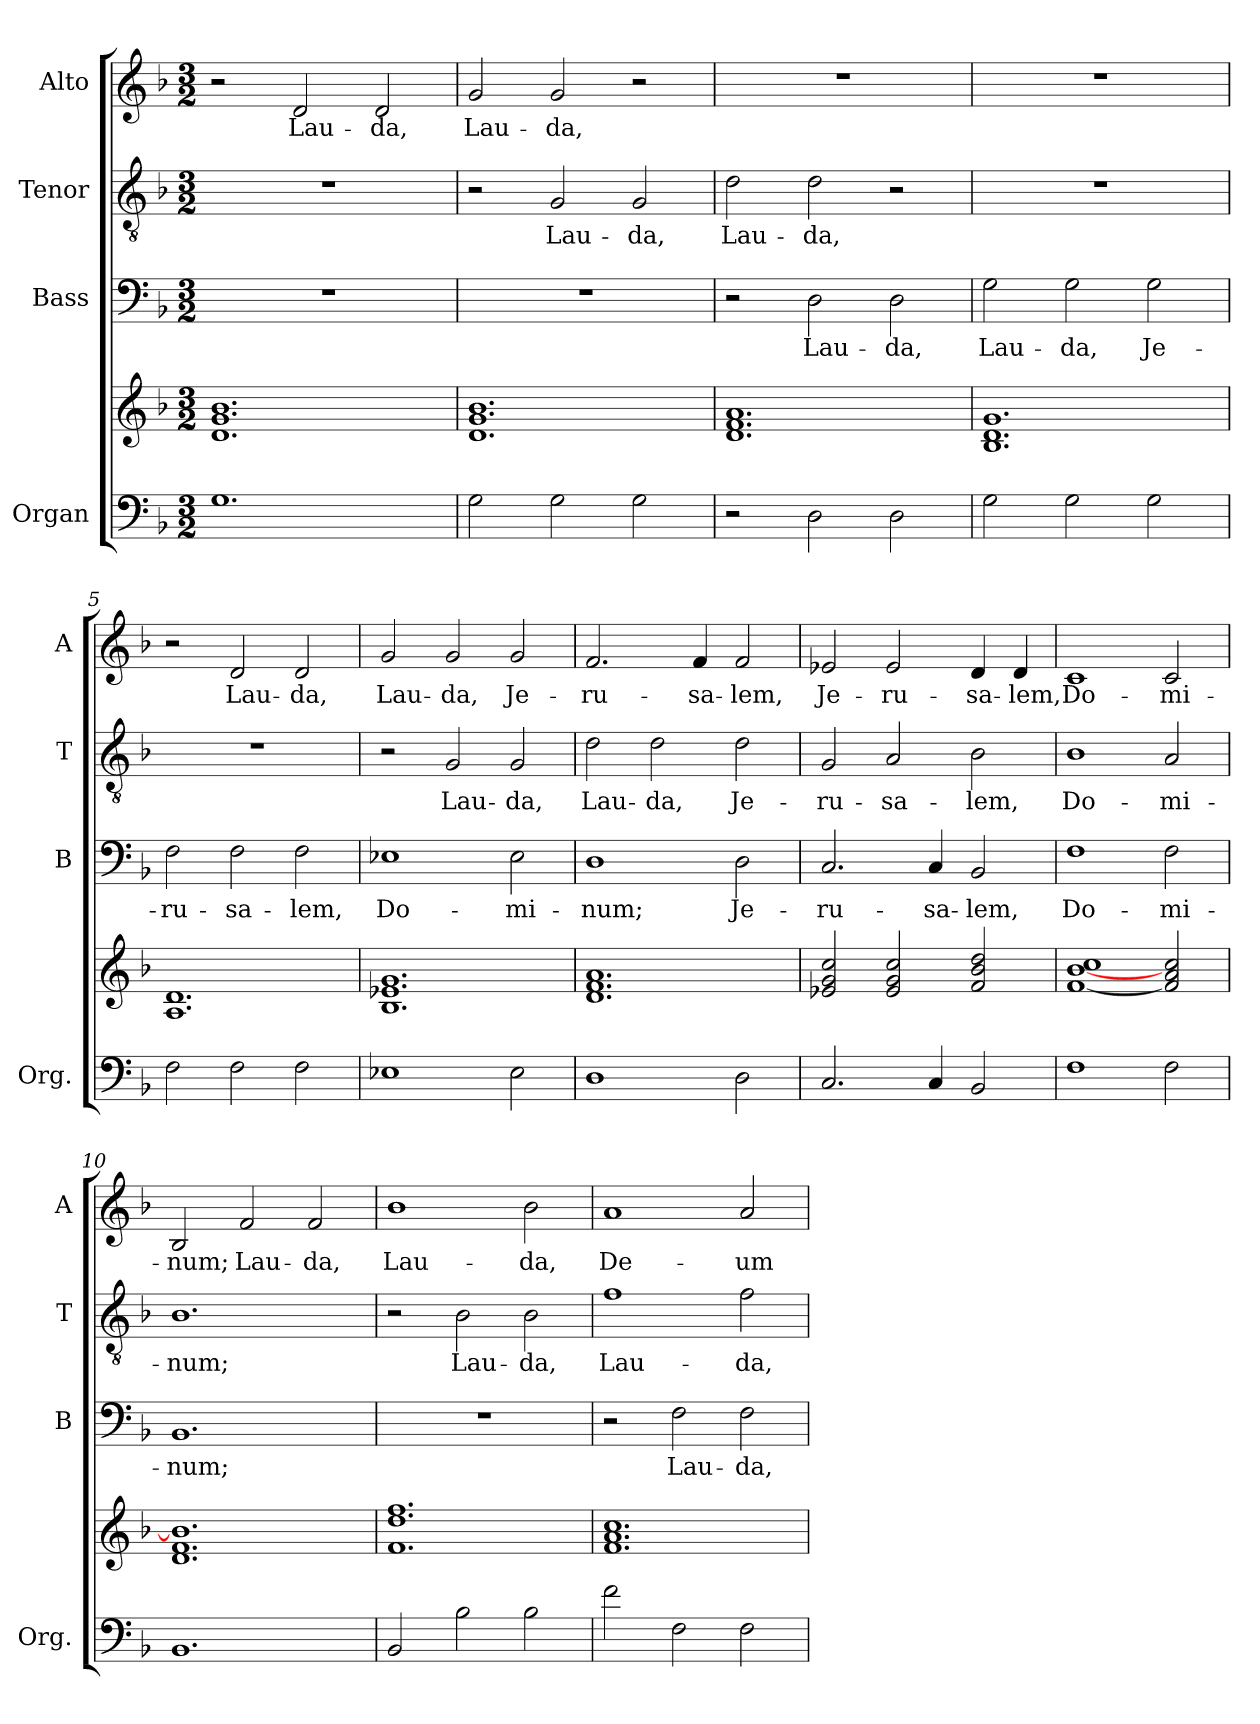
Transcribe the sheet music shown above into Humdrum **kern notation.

**kern	**kern	**kern	**text	**kern	**text	**kern	**text
*part4	*part4	*part3	*part3	*part2	*part2	*part1	*part1
*staff5	*staff4	*staff3	*staff3	*staff2	*staff2	*staff1	*staff1
*I"Organ	*	*I"Bass	*	*I"Tenor	*	*I"Alto	*
*I'Org.	*	*I'B	*	*I'T	*	*I'A	*
*clefF4	*clefG2	*clefF4	*	*clefGv2	*	*clefG2	*
*k[b-]	*k[b-]	*k[b-]	*	*k[b-]	*	*k[b-]	*
*F:	*F:	*F:	*	*F:	*	*F:	*
*M3/2	*M3/2	*M3/2	*	*M3/2	*	*M3/2	*
*MM180	*MM180	*MM180	*	*MM180	*	*MM180	*
=1	=1	=1	=1	=1	=1	=1	=1
1.G	1.d! 1.g! 1.b-!	1.r	.	1.r	.	2r	.
!	!	!	!	!	!	!	!LO:LY:b
.	.	.	.	.	.	2d/	Lau-
!	!	!	!	!	!	!	!LO:LY:b
.	.	.	.	.	.	2d/	-da,
=2	=2	=2	=2	=2	=2	=2	=2
!	!	!	!	!	!	!	!LO:LY:b
2G\	1.d! 1.g! 1.b-!	1.r	.	2r	.	2g/	Lau-
!	!	!	!	!	!LO:LY:b	!	!LO:LY:b
2G\	.	.	.	2G/	Lau-	2g/	-da,
!	!	!	!	!	!LO:LY:b	!	!
2G\	.	.	.	2G/	-da,	2r	.
=3	=3	=3	=3	=3	=3	=3	=3
!	!	!	!	!	!LO:LY:b	!	!
2r	1.d! 1.f! 1.a!	2r	.	2d\	Lau-	1.r	.
!	!	!	!LO:LY:b	!	!LO:LY:b	!	!
2D\	.	2D\	Lau-	2d\	-da,	.	.
!	!	!	!LO:LY:b	!	!	!	!
2D\	.	2D\	-da,	2r	.	.	.
=4	=4	=4	=4	=4	=4	=4	=4
!	!	!	!LO:LY:b	!	!	!	!
2G\	1.B-! 1.d! 1.g!	2G\	Lau-	1.r	.	1.r	.
!	!	!	!LO:LY:b	!	!	!	!
2G\	.	2G\	-da,	.	.	.	.
!	!	!	!LO:LY:b	!	!	!	!
2G\	.	2G\	Je-	.	.	.	.
=5	=5	=5	=5	=5	=5	=5	=5
!	!	!	!LO:LY:b	!	!	!	!
2F\	1.A! 1.d!	2F\	-ru-	1.r	.	2r	.
!	!	!	!LO:LY:b	!	!	!	!LO:LY:b
2F\	.	2F\	-sa-	.	.	2d/	Lau-
!	!	!	!LO:LY:b	!	!	!	!LO:LY:b
2F\	.	2F\	-lem,	.	.	2d/	-da,
!!LO:LB:g=z
=6	=6	=6	=6	=6	=6	=6	=6
!	!	!	!LO:LY:b	!	!	!	!LO:LY:b
1E-X	1.B-! 1.e-X! 1.g!	1E-X	Do-	2r	.	2g/	Lau-
!	!	!	!	!	!LO:LY:b	!	!LO:LY:b
.	.	.	.	2G/	Lau-	2g/	-da,
!	!	!	!LO:LY:b	!	!LO:LY:b	!	!LO:LY:b
2E-\	.	2E-\	-mi-	2G/	-da,	2g/	Je-
=7	=7	=7	=7	=7	=7	=7	=7
!	!	!	!LO:LY:b	!	!LO:LY:b	!	!LO:LY:b
1D	1.d! 1.f! 1.a!	1D	-num;	2d\	Lau-	2.f/	-ru-
!	!	!	!	!	!LO:LY:b	!	!
.	.	.	.	2d\	-da,	.	.
!	!	!	!	!	!	!	!LO:LY:b
.	.	.	.	.	.	4f/	-sa-
!	!	!	!LO:LY:b	!	!LO:LY:b	!	!LO:LY:b
2D\	.	2D\	Je-	2d\	Je-	2f/	-lem,
=8	=8	=8	=8	=8	=8	=8	=8
!	!	!	!LO:LY:b	!	!LO:LY:b	!	!LO:LY:b
2.C/	2e-X!/ 2g!/ 2cc!/	2.C/	-ru-	2G/	-ru-	2e-X/	Je-
!	!	!	!	!	!LO:LY:b	!	!LO:LY:b
.	2e-!/ 2g!/ 2cc!/	.	.	2A/	-sa-	2e-/	-ru-
!	!	!	!LO:LY:b	!	!	!	!
4C/	.	4C/	-sa-	.	.	.	.
!	!	!	!LO:LY:b	!	!LO:LY:b	!	!LO:LY:b
2BB-/	2f!/ 2b-!/ 2dd!/	2BB-/	-lem,	2B-\	-lem,	4d/	-sa-
!	!	!	!	!	!	!	!LO:LY:b
.	.	.	.	.	.	4d/	-lem,
=9	=9	=9	=9	=9	=9	=9	=9
!	!	!	!LO:LY:b	!	!LO:LY:b	!	!LO:LY:b
1F	[1f! [1b-! 1cc!	1F	Do-	1B-	Do-	1c	Do-
!	!	!	!LO:LY:b	!	!LO:LY:b	!	!LO:LY:b
2F\	2f!/] 2a!/ 2cc!/	2F\	-mi-	2A/	-mi-	2c/	-mi-
=10	=10	=10	=10	=10	=10	=10	=10
!	!	!	!LO:LY:b	!	!LO:LY:b	!	!LO:LY:b
1.BB-	1.d! 1.f! 1.b-!]	1.BB-	-num;	1.B-	-num;	2B-/	-num;
!	!	!	!	!	!	!	!LO:LY:b
.	.	.	.	.	.	2f/	Lau-
!	!	!	!	!	!	!	!LO:LY:b
.	.	.	.	.	.	2f/	-da,
!!LO:PB:g=z
=11	=11	=11	=11	=11	=11	=11	=11
!	!	!	!	!	!	!	!LO:LY:b
2BB-/	1.f! 1.dd! 1.ff!	1.r	.	2r	.	1b-	Lau-
!	!	!	!	!	!LO:LY:b	!	!
2B-\	.	.	.	2B-\	Lau-	.	.
!	!	!	!	!	!LO:LY:b	!	!LO:LY:b
2B-\	.	.	.	2B-\	-da,	2b-\	-da,
=12	=12	=12	=12	=12	=12	=12	=12
!	!	!	!	!	!LO:LY:b	!	!LO:LY:b
2f\	1.f! 1.a! 1.cc!	2r	.	1f	Lau-	1a	De-
!	!	!	!LO:LY:b	!	!	!	!
2F\	.	2F\	Lau-	.	.	.	.
!	!	!	!LO:LY:b	!	!LO:LY:b	!	!LO:LY:b
2F\	.	2F\	-da,	2f\	-da,	2a/	-um
=	=	=	=	=	=	=	=
*-	*-	*-	*-	*-	*-	*-	*-
